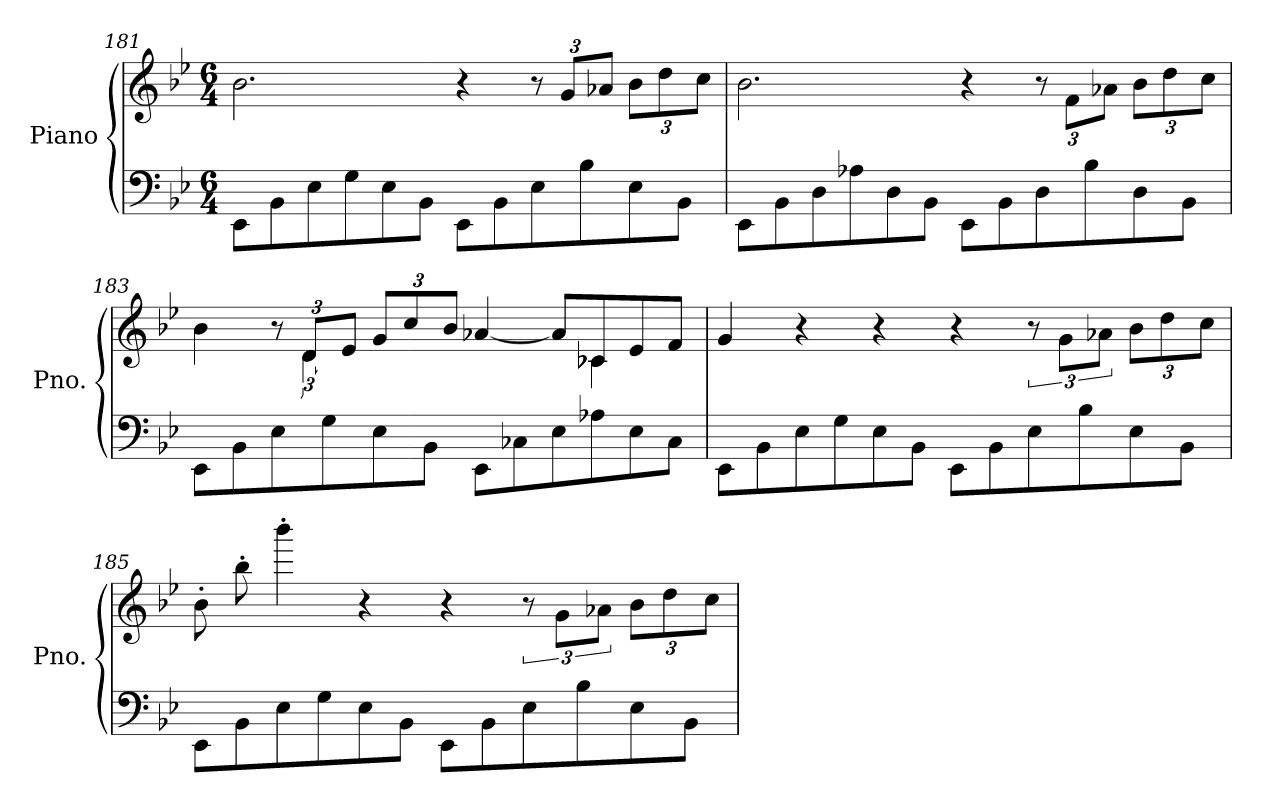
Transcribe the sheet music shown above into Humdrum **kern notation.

**kern	**kern
*part1	*part1
*staff2	*staff1
*I"Piano	*
*I'Pno.	*
!!LO:PB:g=z
*clefF4	*clefG2
*k[b-e-]	*k[b-e-]
*M6/4	*M6/4
=181	=181
8EE-\L	2.b-\
8BB-\	.
8E-\	.
8G\	.
8E-\	.
8BB-\J	.
8EE-\L	4r
8BB-\	.
*	*Xbrackettup
8E-\	12r
.	12g/L
8B-\	.
.	12a-X/J
8E-\	12b-\L
.	12dd\
8BB-\J	.
.	12cc\J
=182	=182
8EE-\L	2.b-\
8BB-\	.
8D\	.
8A-X\	.
8D\	.
8BB-\J	.
8EE-\L	4r
8BB-\	.
8D\	12r
.	12f\L
8B-\	.
.	12a-X\J
8D\	12b-\L
.	12dd\
8BB-\J	.
.	12cc\J
=183	=183
*	*^
8EE-\L	4b-\	4ryy
8BB-\	.	.
*	*	*brackettup
8E-\	12r	12ryy
.	12d/L	6d\
8G\	.	.
.	12e-/J	.
*	*Xbrackettup	*
8E-\	12g/L	8ryy
.	12cc/	.
*	*v	*v
8BB-\J	.
.	12b-/J
8EE-\L	[4a-X/
8C-X\	.
8E-\	8a-/L]
*	*^
8A-X\	8c-X/	4c-\
8E-\	8e-/	.
8C-\J	8f/J	8ryy
*	*v	*v
!!LO:LB:g=z
=184	=184
8EE-\L	4g/
8BB-\	.
8E-\	4r
8G\	.
8E-\	4r
8BB-\J	.
8EE-\L	4r
8BB-\	.
8E-\	12r
.	12g\L
8B-\	.
.	12a-X\J
8E-\	12b-\L
.	12dd\
8BB-\J	.
.	12cc\J
=185	=185
8EE-\L	8b-'\
8BB-\	8bb-'\
8E-\	4bbb-'\
8G\	.
8E-\	4r
8BB-\J	.
8EE-\L	4r
8BB-\	.
8E-\	12r
.	12g\L
8B-\	.
.	12a-X\J
8E-\	12b-\L
.	12dd\
8BB-\J	.
.	12cc\J
=	=
*-	*-
